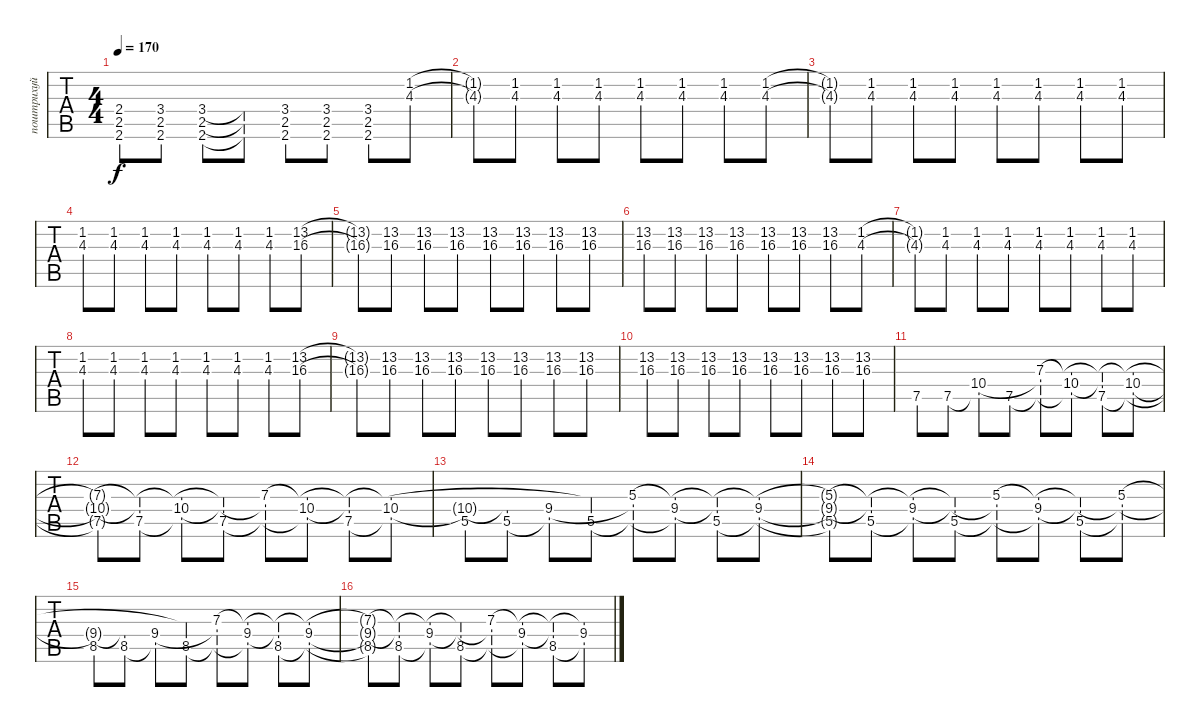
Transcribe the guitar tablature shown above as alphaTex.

\track ("поштрихуй" "поштрихуй") {instrument distortionguitar}
\staff {tabs}
\tuning (D4 A3 F3 C3 G2 C2) {hide}
\ts (4 4)
\tempo 170
\clef g2
\ks c
(2.4 2.5 2.6).8{dy f} (3.4 2.5 2.6).8 (3.4 2.5 2.6).8 (3.4{t} 2.5{t} 2.6{t}).8 (3.4 2.5 2.6).8 (3.4 2.5 2.6).8 (3.4 2.5 2.6).8 (1.2 4.3).8 |
(1.2{t} 4.3{t}).8 (1.2 4.3).8 (1.2 4.3).8 (1.2 4.3).8 (1.2 4.3).8 (1.2 4.3).8 (1.2 4.3).8 (1.2 4.3).8 |
(1.2{t} 4.3{t}).8 (1.2 4.3).8 (1.2 4.3).8 (1.2 4.3).8 (1.2 4.3).8 (1.2 4.3).8 (1.2 4.3).8 (1.2 4.3).8 |
(1.2 4.3).8 (1.2 4.3).8 (1.2 4.3).8 (1.2 4.3).8 (1.2 4.3).8 (1.2 4.3).8 (1.2 4.3).8 (13.2 16.3).8 |
(13.2{t} 16.3{t}).8 (13.2 16.3).8 (13.2 16.3).8 (13.2 16.3).8 (13.2 16.3).8 (13.2 16.3).8 (13.2 16.3).8 (13.2 16.3).8 |
(13.2 16.3).8 (13.2 16.3).8 (13.2 16.3).8 (13.2 16.3).8 (13.2 16.3).8 (13.2 16.3).8 (13.2 16.3).8 (1.2 4.3).8 |
(1.2{t} 4.3{t}).8 (1.2 4.3).8 (1.2 4.3).8 (1.2 4.3).8 (1.2 4.3).8 (1.2 4.3).8 (1.2 4.3).8 (1.2 4.3).8 |
(1.2 4.3).8 (1.2 4.3).8 (1.2 4.3).8 (1.2 4.3).8 (1.2 4.3).8 (1.2 4.3).8 (1.2 4.3).8 (13.2 16.3).8 |
(13.2{t} 16.3{t}).8 (13.2 16.3).8 (13.2 16.3).8 (13.2 16.3).8 (13.2 16.3).8 (13.2 16.3).8 (13.2 16.3).8 (13.2 16.3).8 |
(13.2 16.3).8 (13.2 16.3).8 (13.2 16.3).8 (13.2 16.3).8 (13.2 16.3).8 (13.2 16.3).8 (13.2 16.3).8 (13.2 16.3).8 |
7.5.8 7.5.8 (10.4 7.5{t}).8 7.5.8 (7.3 10.4{t} 7.5{t}).8 (7.3{t} 10.4 7.5{t}).8 (7.3{t} 10.4{t} 7.5).8 (7.3{t} 10.4 7.5{t}).8 |
(7.3{t} 10.4{t} 7.5{t}).8 (7.3{t} 10.4{t} 7.5).8 (7.3{t} 10.4 7.5{t}).8 (7.3{t} 10.4{t} 7.5).8 (7.3 10.4{t} 7.5{t}).8 (7.3{t} 10.4 7.5{t}).8 (7.3{t} 10.4{t} 7.5).8 (7.3{t} 10.4 7.5{t}).8 |
(10.4{t} 5.5).8 (10.4{t} 5.5).8 (9.4 5.5{t}).8 (7.3{t} 5.5).8 (5.3 9.4{t} 5.5{t}).8 (5.3{t} 9.4 5.5{t}).8 (5.3{t} 9.4{t} 5.5).8 (5.3{t} 9.4 5.5{t}).8 |
(5.3{t} 9.4{t} 5.5{t}).8 (5.3{t} 9.4{t} 5.5).8 (5.3{t} 9.4 5.5{t}).8 (5.3{t} 9.4{t} 5.5).8 (5.3 9.4{t} 5.5{t}).8 (5.3{t} 9.4 5.5{t}).8 (5.3{t} 9.4{t} 5.5).8 (5.3 9.4{t} 5.5{t}).8 |
(9.4{t} 8.5).8 (9.4{t} 8.5).8 (9.4 8.5{t}).8 (5.3{t} 8.5).8 (7.3 9.4{t} 8.5{t}).8 (7.3{t} 9.4 8.5{t}).8 (7.3{t} 9.4{t} 8.5).8 (7.3{t} 9.4 8.5{t}).8 |
(7.3{t} 9.4{t} 8.5{t}).8 (7.3{t} 9.4{t} 8.5).8 (7.3{t} 9.4 8.5{t}).8 (7.3{t} 9.4{t} 8.5).8 (7.3 9.4{t} 8.5{t}).8 (7.3{t} 9.4 8.5{t}).8 (7.3{t} 9.4{t} 8.5).8 (7.3{t} 9.4 8.5{t}).8
